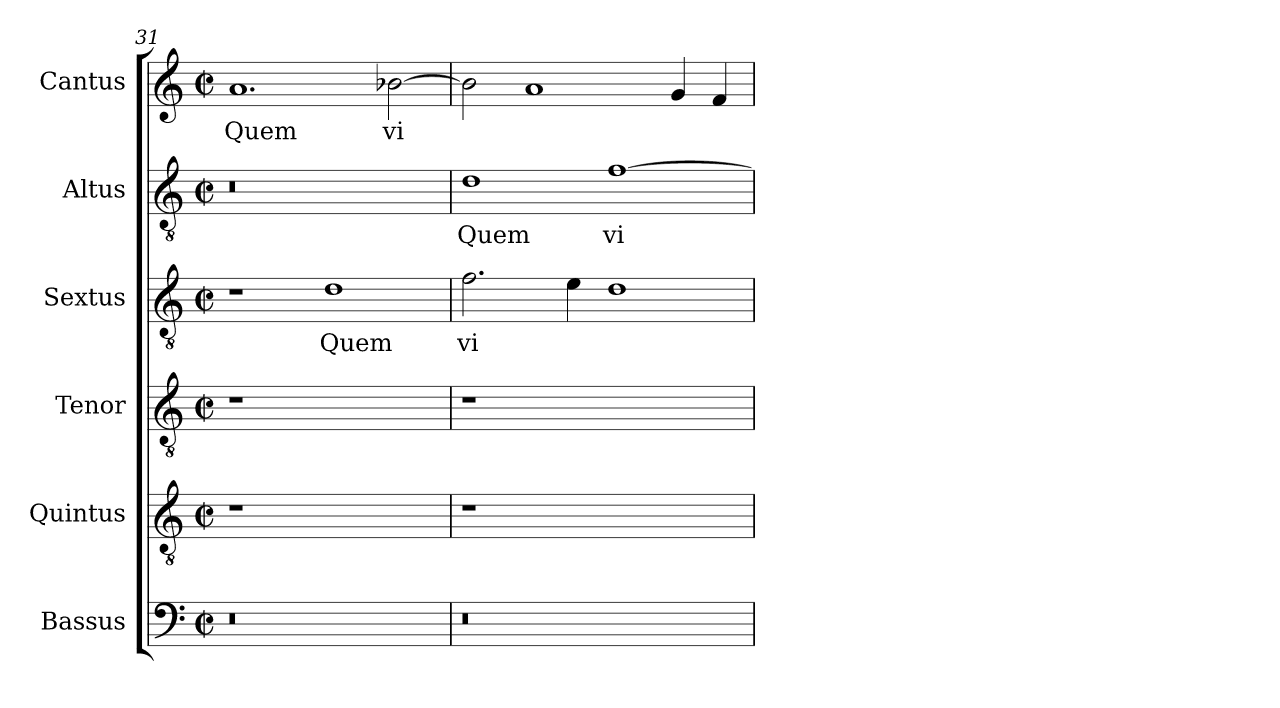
**kern	**kern	**kern	**kern	**text	**kern	**text	**kern	**text
*part6	*part5	*part4	*part3	*part3	*part2	*part2	*part1	*part1
*staff6	*staff5	*staff4	*staff3	*staff3	*staff2	*staff2	*staff1	*staff1
*I"Bassus	*I"Quintus	*I"Tenor	*I"Sextus	*	*I"Altus	*	*I"Cantus	*
*clefF4	*clefGv2	*clefGv2	*clefGv2	*	*clefGv2	*	*clefG2	*
*k[]	*k[]	*k[]	*k[]	*	*k[]	*	*k[]	*
*C:	*C:	*C:	*C:	*	*C:	*	*C:	*
*M2/2	*M2/2	*M2/2	*M2/2	*	*M2/2	*	*M2/2	*
*met(c|)	*met(c|)	*met(c|)	*met(c|)	*	*met(c|)	*	*met(c|)	*
=31	=31	=31	=31	=31	=31	=31	=31	=31
!	!	!	!	!	!	!	!	!LO:LY:b:cj
0r	1r	1r	1r	.	0r	.	1.a	Quem
!	!	!	!	!LO:LY:b:cj	!	!	!	!
.	1ryy	1ryy	1d	Quem	.	.	.	.
!	!	!	!	!	!	!	!	!LO:LY:b:cj
.	.	.	.	.	.	.	[>2b-X\	vi
=32	=32	=32	=32	=32	=32	=32	=32	=32
!	!	!	!	!LO:LY:b:cj	!	!LO:LY:b:cj	!	!LO:LY:b:cj
0r	1r	1r	2.f\	vi	1d	Quem	2b-\]	.
!	!	!	!	!	!	!	!	!LO:LY:b:cj
.	.	.	.	.	.	.	1a	.
!	!	!	!	!LO:LY:b:cj	!	!	!	!
.	.	.	4e\	.	.	.	.	.
!	!	!	!	!LO:LY:b:cj	!	!LO:LY:b:cj	!	!
.	1ryy	1ryy	1d	.	[>1f	vi	.	.
!	!	!	!	!	!	!	!	!LO:LY:b:cj
.	.	.	.	.	.	.	4g/	.
!	!	!	!	!	!	!	!	!LO:LY:b:cj
.	.	.	.	.	.	.	4f/	.
=	=	=	=	=	=	=	=	=
*-	*-	*-	*-	*-	*-	*-	*-	*-
